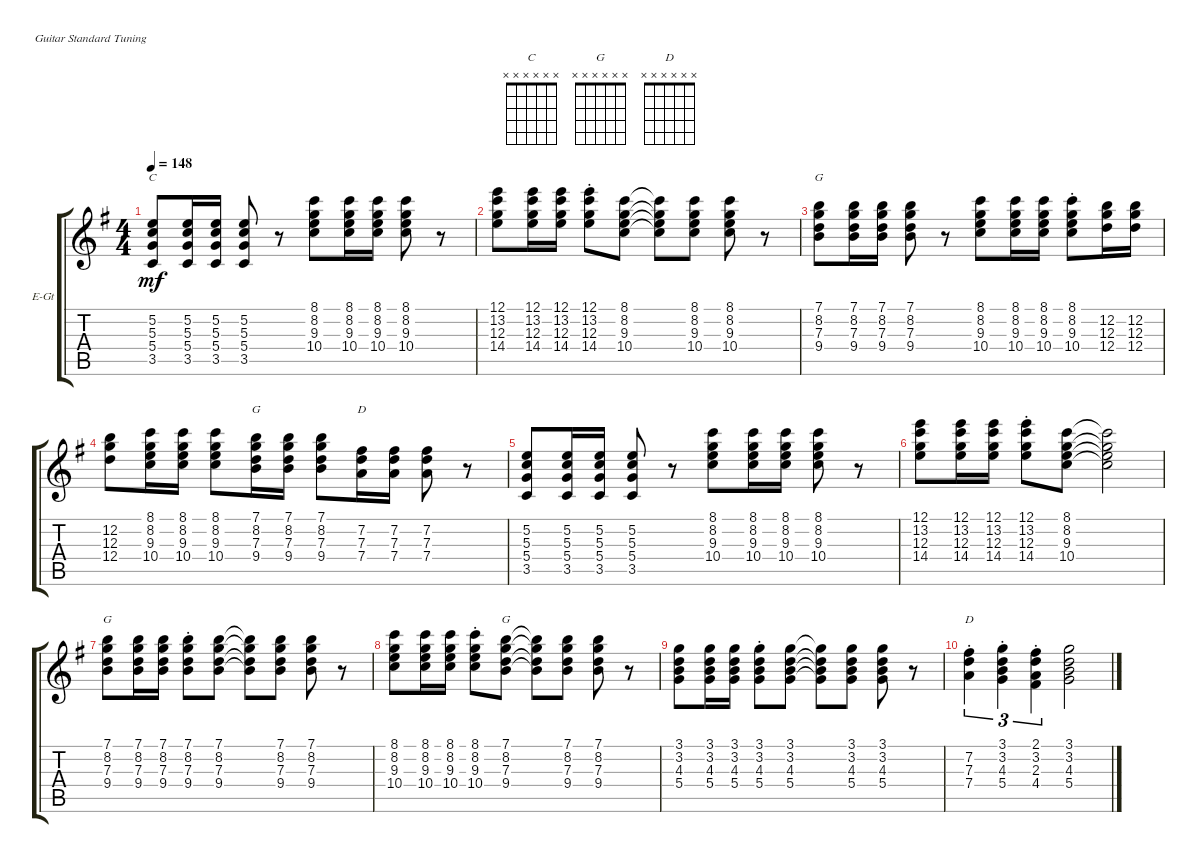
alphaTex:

\defaultSystemsLayout 4
\bracketExtendMode groupsimilarinstruments
\firstSystemTrackNameOrientation horizontal
\otherSystemsTrackNameOrientation horizontal
\track ("Electric Guitar" "E-Gt") {instrument electricguitarclean}
\staff {score tabs}
\tuning (E4 B3 G3 D3 A2 E2)
\chord ("C" x x x x x x)
\chord ("G" x x x x x x)
\chord ("D" x x x x x x)
\ts (4 4)
\tempo 148
\clef g2
\scale
0.58613
\ks g
(3.5 5.4 5.3 5.2).8{ch "C" dy mf instrument electricguitarclean} (5.2 5.3 5.4 3.5).16 (5.2 5.3 5.4 3.5).16 (3.5 5.4 5.3 5.2).8 r.8 (8.1 8.2 9.3 10.4).8 (8.1 8.2 9.3 10.4).16 (8.1 8.2 9.3 10.4).16 (8.1 8.2 9.3 10.4).8 r.8 |
\scale
0.41387 (12.1 13.2 12.3 14.4).8 (12.1 13.2 12.3 14.4).16 (12.1 13.2 12.3 14.4).16 (12.1{st} 13.2{st} 12.3{st} 14.4{st}).8 (8.1 8.2 9.3 10.4).8 (8.1{t} 8.2{t} 9.3{t} 10.4{t}).8 (8.1 8.2 9.3 10.4).8 (8.1 8.2 9.3 10.4).8 r.8 |
\scale
0.5 (7.1 8.2 7.3 9.4).8{ch "G"} (7.1 8.2 7.3 9.4).16 (7.1 8.2 7.3 9.4).16 (7.1 8.2 7.3 9.4).8 r.8 (8.1 8.2 9.3 10.4).8 (8.1 8.2 9.3 10.4).16 (8.1 8.2 9.3 10.4).16 (8.1{st} 8.2{st} 9.3{st} 10.4{st}).8 (12.2 12.3 12.4).16 (12.4 12.3 12.2).16 |
\scale
0.5 (12.2 12.3 12.4).8 (8.1 8.2 9.3 10.4).16 (8.1 8.2 9.3 10.4).16 (8.1 8.2 9.3 10.4).8 (7.1 8.2 7.3 9.4).16{ch "G"} (7.1 8.2 7.3 9.4).16 (7.1 8.2 7.3 9.4).8 (7.4 7.3 7.2).16{ch "D"} (7.4 7.3 7.2).16 (7.4 7.3 7.2).8 r.8 |
\scale
0.567251 (3.5 5.4 5.3 5.2).8 (5.2 5.3 5.4 3.5).16 (5.2 5.3 5.4 3.5).16 (3.5 5.4 5.3 5.2).8 r.8 (8.1 8.2 9.3 10.4).8 (8.1 8.2 9.3 10.4).16 (8.1 8.2 9.3 10.4).16 (8.1 8.2 9.3 10.4).8 r.8 |
\scale
0.432749 (12.1 13.2 12.3 14.4).8 (12.1 13.2 12.3 14.4).16 (12.1 13.2 12.3 14.4).16 (12.1{st} 13.2{st} 12.3{st} 14.4{st}).8 (8.1 8.2 9.3 10.4).8 (8.1{t} 8.2{t} 9.3{t} 10.4{t}).2 |
\scale
0.5 (7.1 8.2 7.3 9.4).8{ch "G"} (7.1 8.2 7.3 9.4).16 (7.1 8.2 7.3 9.4).16 (7.1{st} 8.2{st} 7.3{st} 9.4{st}).8 (7.1 8.2 7.3 9.4).8 (7.1{t} 8.2{t} 7.3{t} 9.4{t}).8 (7.1 8.2 7.3 9.4).8 (7.1 8.2 7.3 9.4).8 r.8 |
\scale
0.5 (8.1 8.2 9.3 10.4).8 (8.1 8.2 9.3 10.4).16 (8.1 8.2 9.3 10.4).16 (8.1{st} 8.2{st} 9.3{st} 10.4{st}).8 (7.1 8.2 7.3 9.4).8{ch "G"} (7.1{t} 8.2{t} 7.3{t} 9.4{t}).8 (7.1 8.2 7.3 9.4).8 (7.1 8.2 7.3 9.4).8 r.8 |
\scale
0.574534 (3.1 3.2 4.3 5.4).8 (3.1 3.2 4.3 5.4).16 (3.1 3.2 4.3 5.4).16 (3.1{st} 3.2{st} 4.3{st} 5.4{st}).8 (3.1 3.2 4.3 5.4).8 (3.1{t} 3.2{t} 4.3{t} 5.4{t}).8 (3.1 3.2 4.3 5.4).8 (3.1 3.2 4.3 5.4).8 r.8 |
\scale
0.425466 (7.2{st} 7.3{st} 7.4{st}).4{tu (3 2) ch "D"} (5.4{st} 4.3{st} 3.2{st} 3.1{st}).4{tu (3 2)} (2.1{st} 3.2{st} 2.3{st} 4.4{st}).4{tu (3 2)} (5.4 4.3 3.2 3.1).2
